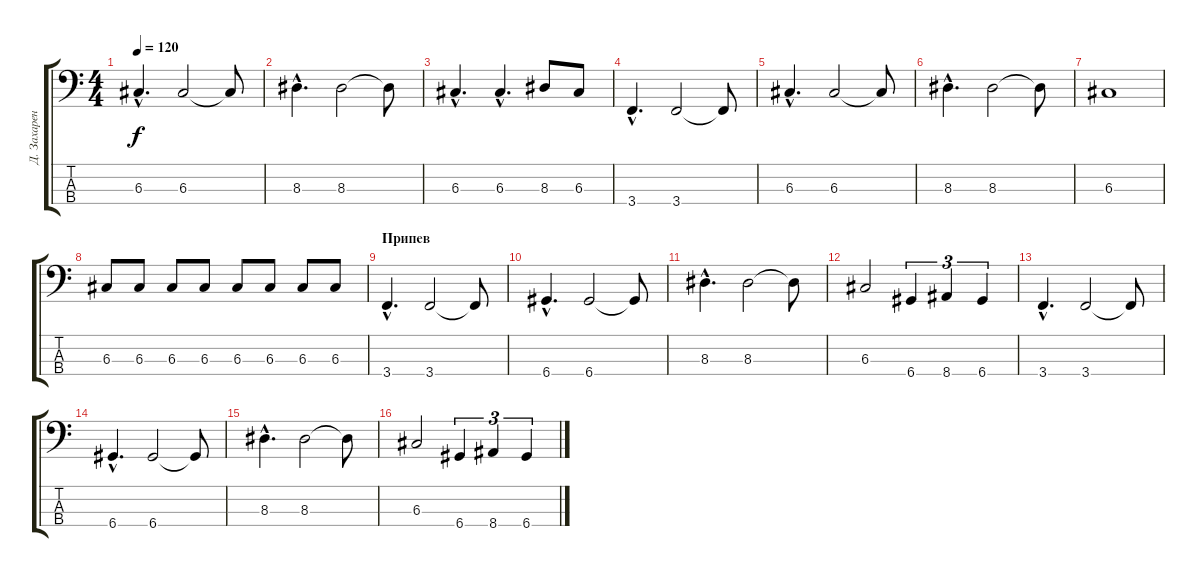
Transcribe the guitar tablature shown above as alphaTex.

\track ("Д. Захаренков" "Д. Захарен") {instrument electricbassfinger}
\staff {score tabs}
\tuning (F2 C2 G1 D1) {hide}
\ts (4 4)
\tempo 120
\clef f4
\ks c
6.3{hac}.4{d dy f} 6.3.2 6.3{t}.8 |
8.3{hac}.4{d} 8.3.2 8.3{t}.8 |
6.3{hac}.4{d} 6.3{hac}.4{d} 8.3.8 6.3.8 |
3.4{hac}.4{d} 3.4.2 3.4{t}.8 |
6.3{hac}.4{d} 6.3.2 6.3{t}.8 |
8.3{hac}.4{d} 8.3.2 8.3{t}.8 |
6.3.1 |
6.3.8 6.3.8 6.3.8 6.3.8 6.3.8 6.3.8 6.3.8 6.3.8 |
\section ("" "Припев")
3.4{hac}.4{d} 3.4.2 3.4{t}.8 |
6.4{hac}.4{d} 6.4.2 6.4{t}.8 |
8.3{hac}.4{d} 8.3.2 8.3{t}.8 |
6.3.2 6.4.4{tu (3 2)} 8.4.4{tu (3 2)} 6.4.4{tu (3 2)} |
3.4{hac}.4{d} 3.4.2 3.4{t}.8 |
6.4{hac}.4{d} 6.4.2 6.4{t}.8 |
8.3{hac}.4{d} 8.3.2 8.3{t}.8 |
6.3.2 6.4.4{tu (3 2)} 8.4.4{tu (3 2)} 6.4.4{tu (3 2)}
